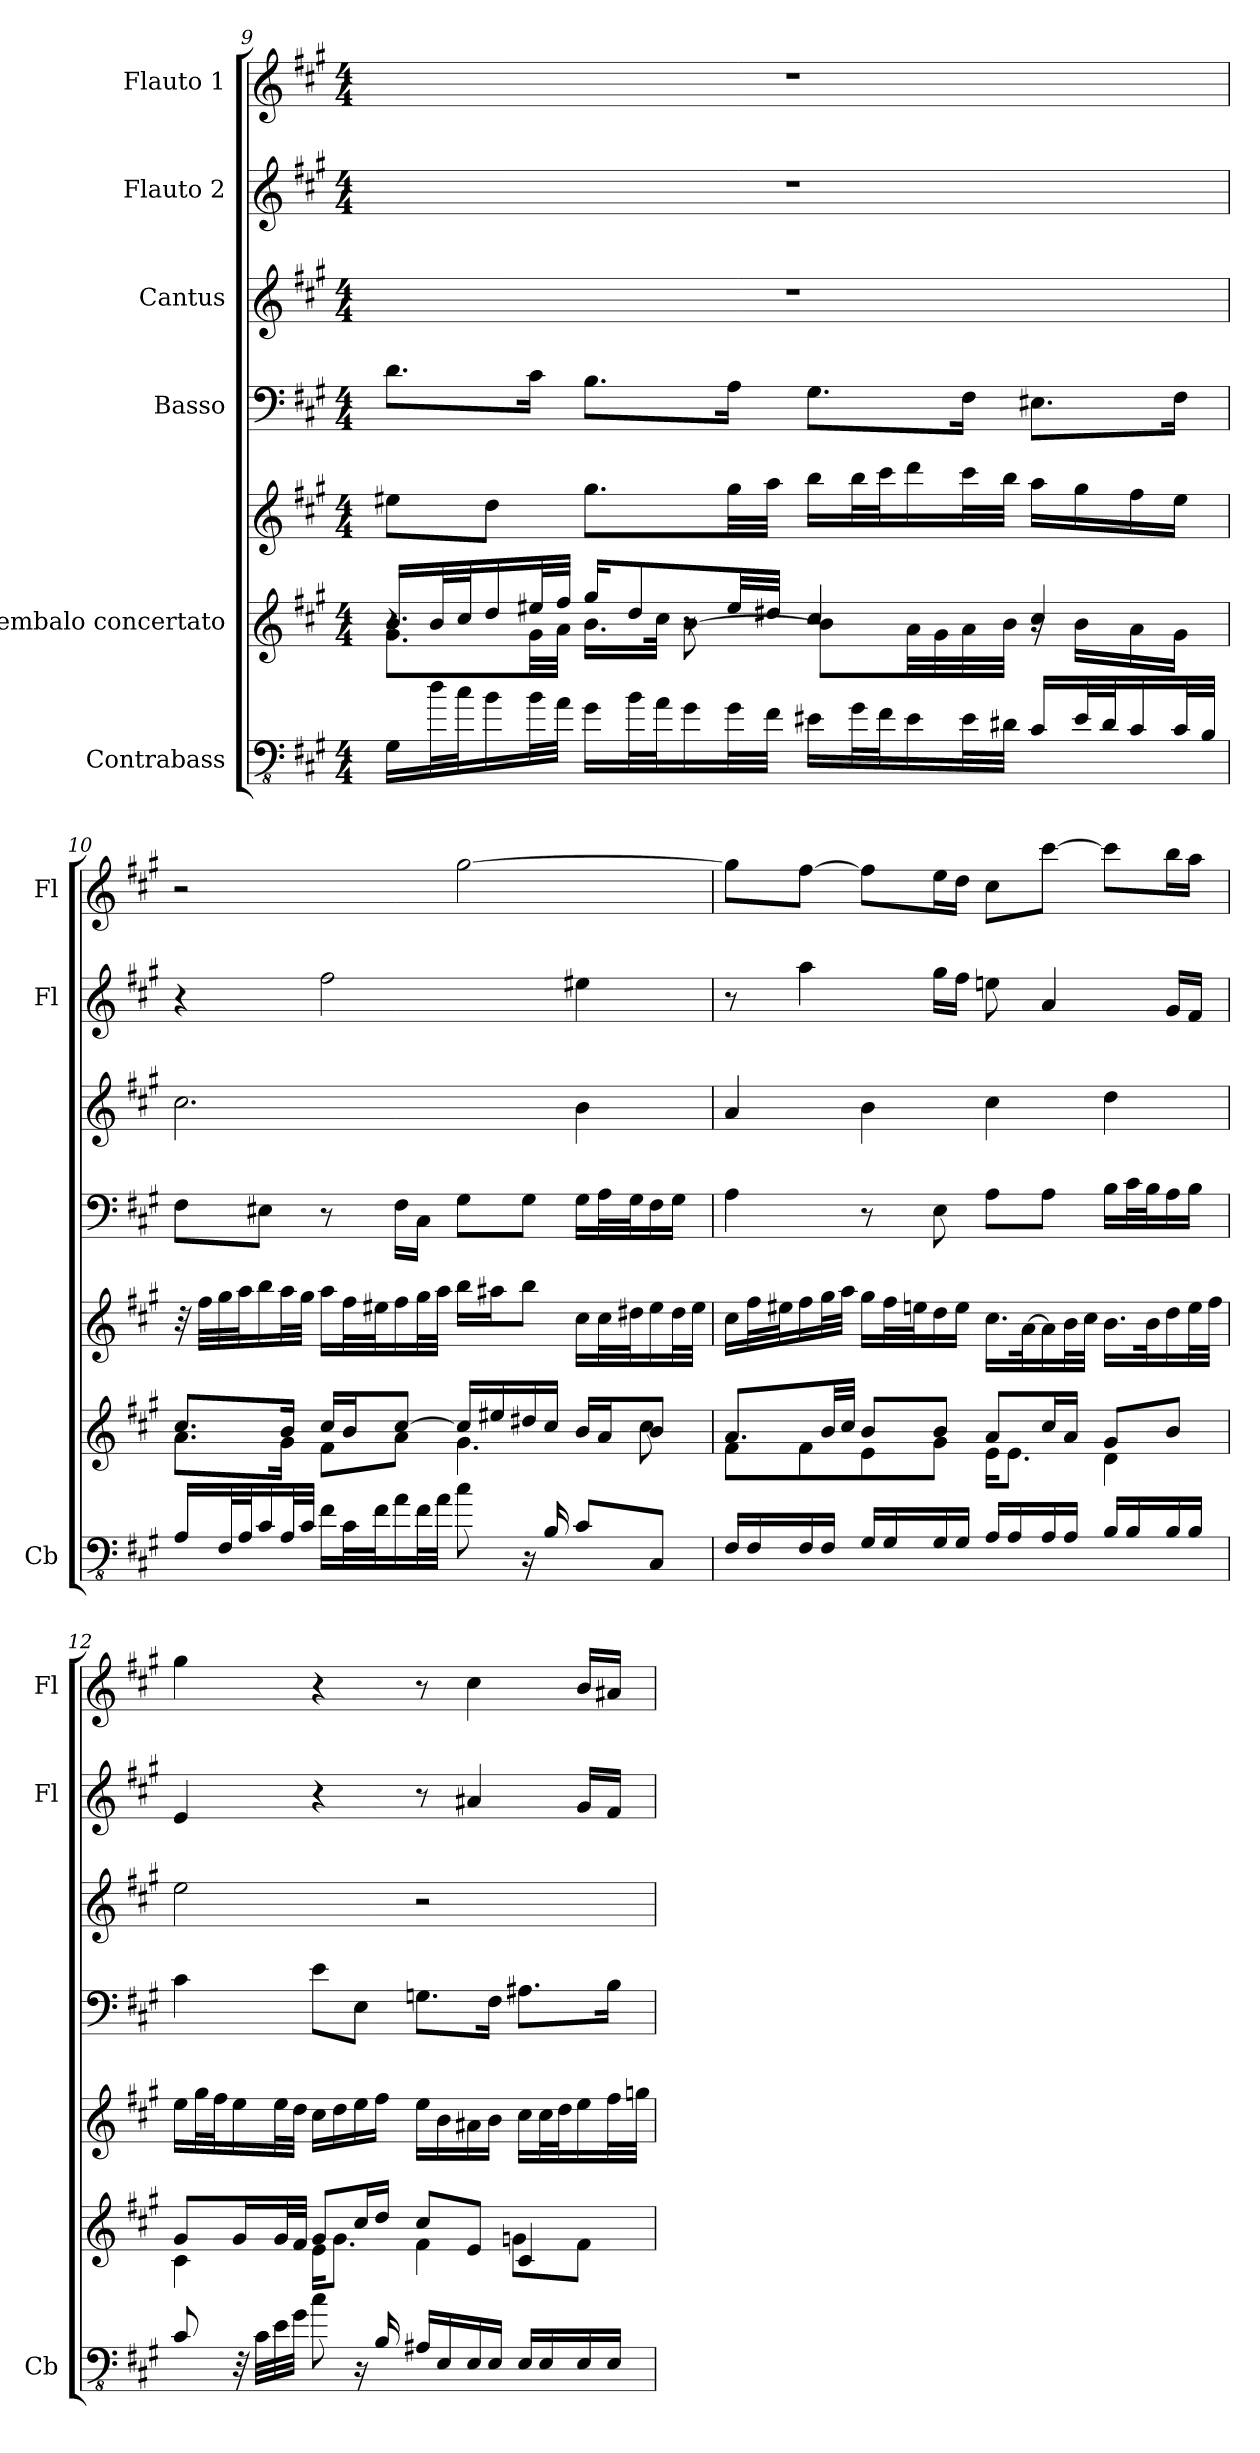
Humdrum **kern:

**kern	**kern	**kern	**kern	**kern	**kern	**kern
*part6	*part5	*part5	*part4	*part3	*part2	*part1
*staff7	*staff6	*staff5	*staff4	*staff3	*staff2	*staff1
*I"Contrabass	*I"Cembalo concertato	*	*I"Basso	*I"Cantus	*I"Flauto 2	*I"Flauto 1
*I'Cb	*	*	*	*	*I'Fl	*I'Fl
!!LO:LB:g=z
*clefFv4	*clefG2	*clefG2	*clefF4	*clefG2	*clefG2	*clefG2
*ITrd7c12	*	*	*	*	*	*
*k[f#c#g#]	*k[f#c#g#]	*k[f#c#g#]	*k[f#c#g#]	*k[f#c#g#]	*k[f#c#g#]	*k[f#c#g#]
*M4/4	*M4/4	*M4/4	*M4/4	*M4/4	*M4/4	*M4/4
=9	=9	=9	=9	=9	=9	=9
*	*^	*	*	*	*	*
*	*	*^	*	*	*	*	*
16GGG#\LL	16b/LL	8.g#\L	4.r	8ee#X\L	8.d\L	1r	1r	1r
32D\L	32b/L	.	.	.	.	.	.	.
32C#\J	32cc#/J	.	.	.	.	.	.	.
16BB\	16dd/	.	.	8dd\J	.	.	.	.
32BB\L	32ee#X/L	32g#\LL	.	.	16c#\Jk	.	.	.
32AA\JJJ	32ff#/JJJ	32a\JJJ	.	.	.	.	.	.
16GG#\LL	16gg#/KL	16.b\LL	.	8.gg#\L	8.B\L	.	.	.
32BB\L	8dd/	.	.	.	.	.	.	.
32AA\J	.	32cc#\JJk	.	.	.	.	.	.
16GG#\	.	8r	[8b\	.	.	.	.	.
32GG#\L	32ee#/LL	.	.	32gg#\LL	16A\Jk	.	.	.
32FF#\JJJ	32dd#X/JJJ	.	.	32aa\JJJ	.	.	.	.
16EE#X\LL	4cc#/	8b\L]	2r	16bb\LL	8.G#\L	.	.	.
32GG#\L	.	.	.	32bb\L	.	.	.	.
32FF#\J	.	.	.	32ccc#\J	.	.	.	.
16EE#\	.	32a\LL	.	16ddd\	.	.	.	.
.	.	32g#\	.	.	.	.	.	.
32EE#\L	.	32a\	.	32ccc#\L	16F#\Jk	.	.	.
32DD#X\JJJ	.	32b\JJJ	.	32bb\JJJ	.	.	.	.
16CC#/LL	4cc#/	16r	.	16aa\LL	8.E#X\L	.	.	.
32EE#/L	.	16b\LL	.	16gg#\	.	.	.	.
32DD#/J	.	.	.	.	.	.	.	.
16CC#/	.	16a\	.	16ff#\	.	.	.	.
32CC#/L	.	16g#\JJ	.	16ee#\JJ	16F#\Jk	.	.	.
32BBB/JJJ	.	.	.	.	.	.	.	.
*	*	*v	*v	*	*	*	*	*
!!LO:PB:g=z
=10	=10	=10	=10	=10	=10	=10	=10
16AAA/LL	8.cc#/L	8.a\L	32r	8F#\L	2.cc#\	4r	2r
.	.	.	32ff#\LLL	.	.	.	.
32FFF#/L	.	.	32gg#\	.	.	.	.
32AAA/J	.	.	32aa\J	.	.	.	.
16CC#/	.	.	16bb\	8E#X\J	.	.	.
32AAA/L	16b/Jk	16g#\Jk	32aa\L	.	.	.	.
32CC#/JJJ	.	.	32gg#\JJJ	.	.	.	.
16FF#\LL	16cc#/LL	8f#\L	16aa\LL	8r	.	2ff#\	.
32CC#\L	16b/J	.	32ff#\L	.	.	.	.
32FF#\J	.	.	32ee#X\J	.	.	.	.
16AA\	[8cc#/J	8a\J	16ff#\	16F#\LL	.	.	.
32FF#\L	.	.	32gg#\L	16C#\JJ	.	.	.
32AA\JJJ	.	.	32aa\JJJ	.	.	.	.
8C#\	16cc#/LL]	4.g#\	16bb\LL	8G#\L	.	.	[2gg#\
.	16ee#X/	.	16aa#X\J	.	.	.	.
16r	16dd#X/	.	8bb\J	8G#\J	.	.	.
16BBB/	16cc#/JJ	.	.	.	.	.	.
8CC#/L	16b/LL	.	16cc#\LL	16G#\LL	4b\	4ee#X\	.
.	16a/J	.	32cc#\L	32A\L	.	.	.
.	.	.	32dd#X\J	32G#\J	.	.	.
8CCC#/J	8b/J	8cc#\	16ee#\	16F#\	.	.	.
.	.	.	32dd#\L	16G#\JJ	.	.	.
.	.	.	32ee#\JJJ	.	.	.	.
!!LO:LB:g=z
=11	=11	=11	=11	=11	=11	=11	=11
16FFF#/LL	8.a/L	8f#\L	16cc#\LL	4A\	4a/	8r	8gg#\L]
16FFF#/	.	.	32ff#\L	.	.	.	.
.	.	.	32ee#X\J	.	.	.	.
16FFF#/	.	8f#\	16ff#\	.	.	4aa\	[8ff#\J
16FFF#/JJ	32b/LL	.	32gg#\L	.	.	.	.
.	32cc#/JJJ	.	32aa\JJJ	.	.	.	.
16GGG#/LL	8b/L	8e\	16gg#\LL	8r	4b\	.	8ff#\L]
16GGG#/	.	.	32ff#\L	.	.	.	.
.	.	.	32een\J	.	.	.	.
16GGG#/	8b/J	8g#\J	16dd\	8E\	.	16gg#\LL	16ee\L
16GGG#/JJ	.	.	16ee\JJ	.	.	16ff#\JJ	16dd\JJ
16AAA/LL	8a/L	16e\KL	16.cc#\LL	8A\L	4cc#\	8een\	8cc#\L
16AAA/	.	8.e\J	.	.	.	.	.
.	.	.	[32a\K	.	.	.	.
16AAA/	16cc#/L	.	16a\]	8A\J	.	4a/	[8ccc#\J
16AAA/JJ	16a/JJ	.	32b\L	.	.	.	.
.	.	.	32cc#\JJJ	.	.	.	.
16BBB/LL	8g#/L	4d\	16.b\LL	16B\LL	4dd\	.	8ccc#\L]
16BBB/	.	.	.	32c#\L	.	.	.
.	.	.	32b\K	32B\J	.	.	.
16BBB/	8b/J	.	16dd\	16A\	.	16g#/LL	16bb\L
16BBB/JJ	.	.	32ee\L	16B\JJ	.	16f#/JJ	16aa\JJ
.	.	.	32ff#\JJJ	.	.	.	.
=12	=12	=12	=12	=12	=12	=12	=12
8CC#/	8g#/L	4c#\	16ee\LL	4c#\	2ee\	4e/	4gg#\
.	.	.	32gg#\L	.	.	.	.
.	.	.	32ff#\J	.	.	.	.
32r	16g#/L	.	16ee\	.	.	.	.
32CC#\LLL	.	.	.	.	.	.	.
32EE\	32g#/L	.	32ee\L	.	.	.	.
32GG#\JJJ	32f#/JJJ	.	32dd\JJJ	.	.	.	.
8C#\	8g#/L	16e\KL	16cc#\LL	8e\L	.	4r	4r
.	.	8.g#\J	16dd\	.	.	.	.
16r	16cc#/L	.	16ee\	8E\J	.	.	.
16BBB/	16dd/JJ	.	16ff#\JJ	.	.	.	.
16AAA#X/LL	8cc#/L	4f#\	16ee\LL	8.Gn\L	2r	8r	8r
16EEE/	.	.	16b\	.	.	.	.
16EEE/	8e/J	.	16a#X\	.	.	4a#X/	4cc#\
16EEE/JJ	.	.	16b\JJ	16F#\Jk	.	.	.
16EEE/LL	4c#/	8gn\L	16cc#\LL	8.A#X\L	.	.	.
16EEE/	.	.	32cc#\L	.	.	.	.
.	.	.	32dd\J	.	.	.	.
16EEE/	.	8f#\J	16ee\	.	.	16g#/LL	16b/LL
16EEE/JJ	.	.	32ff#\L	16B\Jk	.	16f#/JJ	16a#X/JJ
.	.	.	32ggn\JJJ	.	.	.	.
*	*v	*v	*	*	*	*	*
=	=	=	=	=	=	=
*-	*-	*-	*-	*-	*-	*-
